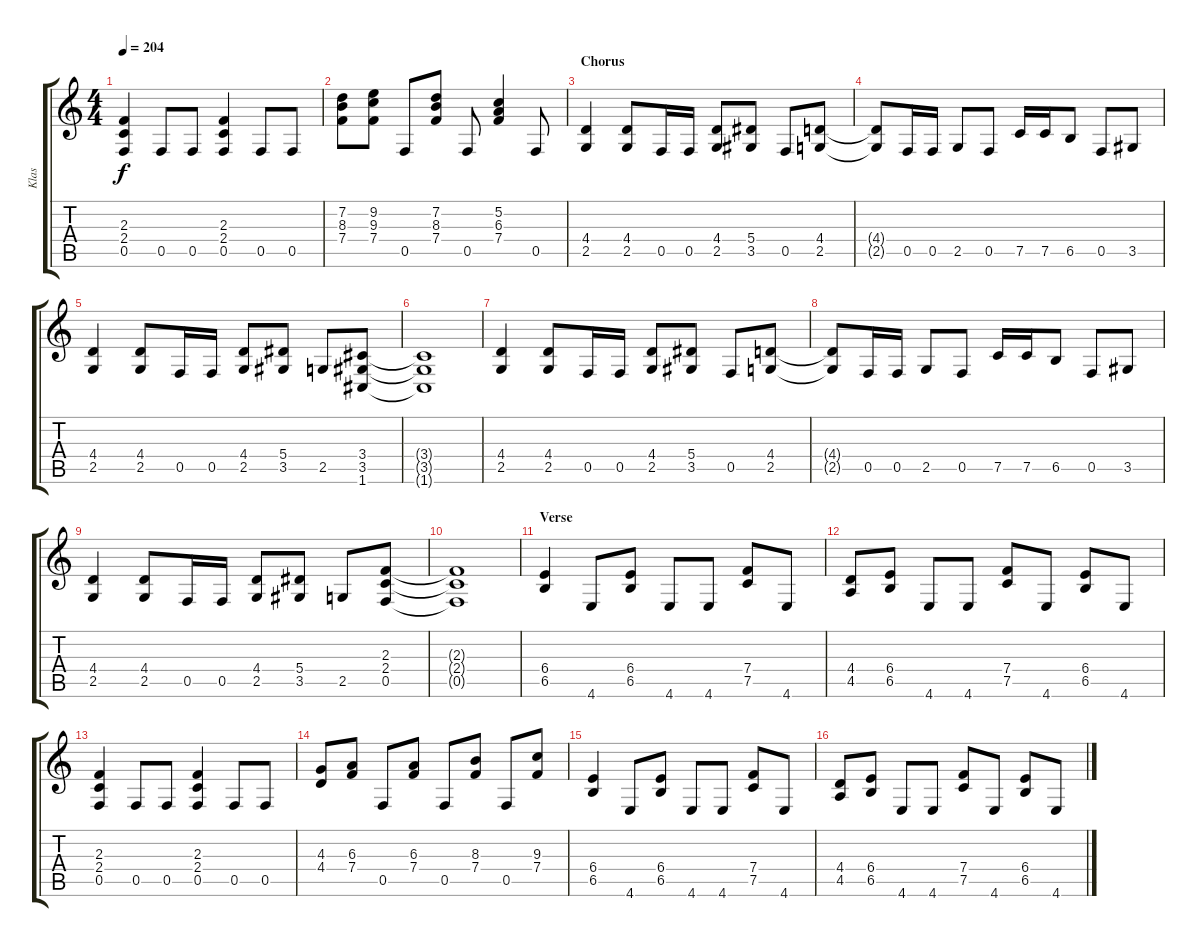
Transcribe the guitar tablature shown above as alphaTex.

\track ("Klas" "Klas") {instrument overdrivenguitar}
\staff {score tabs}
\tuning (C4 G3 Eb3 Bb2 F2 C2) {hide}
\ts (4 4)
\tempo 204
\clef g2
\ks c
(2.3 2.4 0.5).4{dy f} 0.5.8 0.5.8 (2.3 2.4 0.5).4 0.5.8 0.5.8 |
(7.2 8.3 7.4).8 (9.2 9.3 7.4).8 0.5.8 (7.2 8.3 7.4).8 0.5.8 (5.2 6.3 7.4).4 0.5.8 |
\section ("" "Chorus")
(4.4 2.5).4 (4.4 2.5).8 0.5.16 0.5.16 (4.4 2.5).8 (5.4 3.5).8 0.5.8 (4.4 2.5).8 |
(4.4{t} 2.5{t}).8 0.5.16 0.5.16 2.5.8 0.5.8 7.5.16 7.5.16 6.5.8 0.5.8 3.5.8 |
(4.4 2.5).4 (4.4 2.5).8 0.5.16 0.5.16 (4.4 2.5).8 (5.4 3.5).8 2.5.8 (3.4 3.5 1.6).8 |
(3.4{t} 3.5{t} 1.6{t}).1 |
(4.4 2.5).4 (4.4 2.5).8 0.5.16 0.5.16 (4.4 2.5).8 (5.4 3.5).8 0.5.8 (4.4 2.5).8 |
(4.4{t} 2.5{t}).8 0.5.16 0.5.16 2.5.8 0.5.8 7.5.16 7.5.16 6.5.8 0.5.8 3.5.8 |
(4.4 2.5).4 (4.4 2.5).8 0.5.16 0.5.16 (4.4 2.5).8 (5.4 3.5).8 2.5.8 (2.3 2.4 0.5).8 |
(2.3{t} 2.4{t} 0.5{t}).1 |
\section ("" "Verse")
(6.4 6.5).4 4.6.8 (6.4 6.5).8 4.6.8 4.6.8 (7.4 7.5).8 4.6.8 |
(4.4 4.5).8 (6.4 6.5).8 4.6.8 4.6.8 (7.4 7.5).8 4.6.8 (6.4 6.5).8 4.6.8 |
(2.3 2.4 0.5).4 0.5.8 0.5.8 (2.3 2.4 0.5).4 0.5.8 0.5.8 |
(4.3 4.4).8 (6.3 7.4).8 0.5.8 (6.3 7.4).8 0.5.8 (8.3 7.4).8 0.5.8 (9.3 7.4).8 |
(6.4 6.5).4 4.6.8 (6.4 6.5).8 4.6.8 4.6.8 (7.4 7.5).8 4.6.8 |
(4.4 4.5).8 (6.4 6.5).8 4.6.8 4.6.8 (7.4 7.5).8 4.6.8 (6.4 6.5).8 4.6.8
